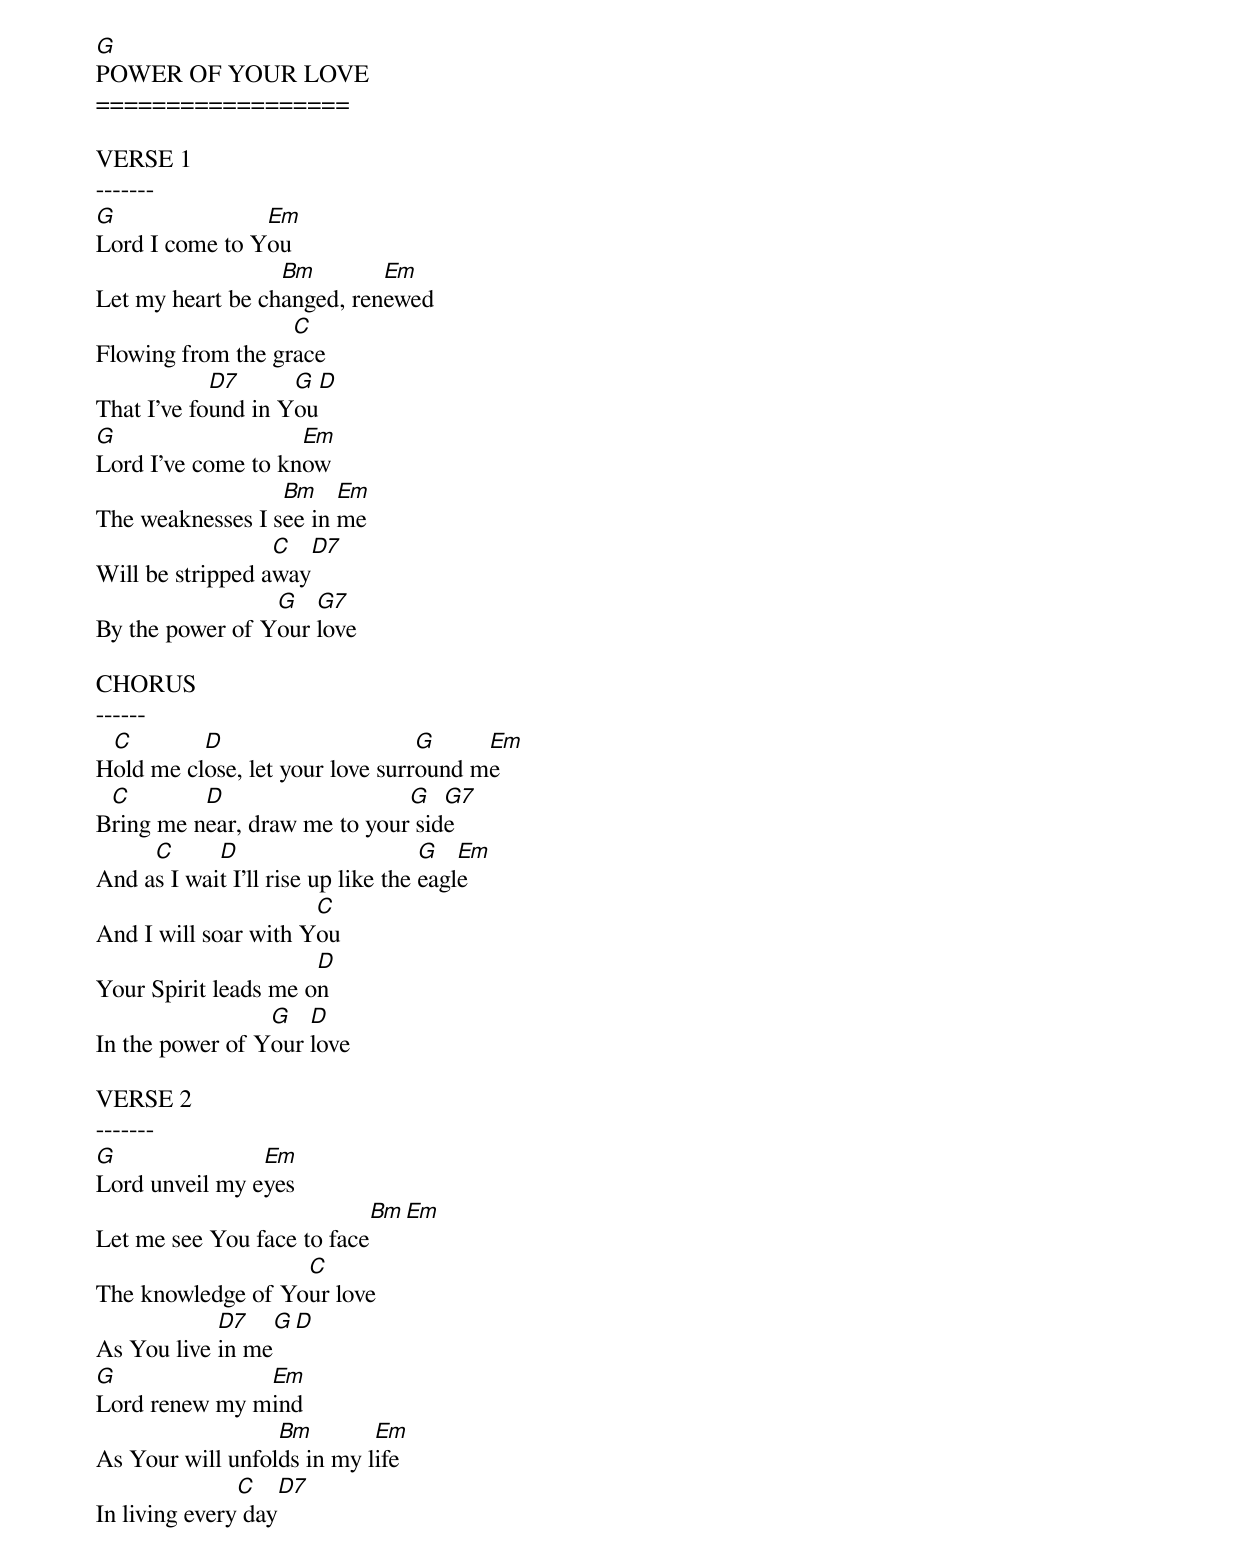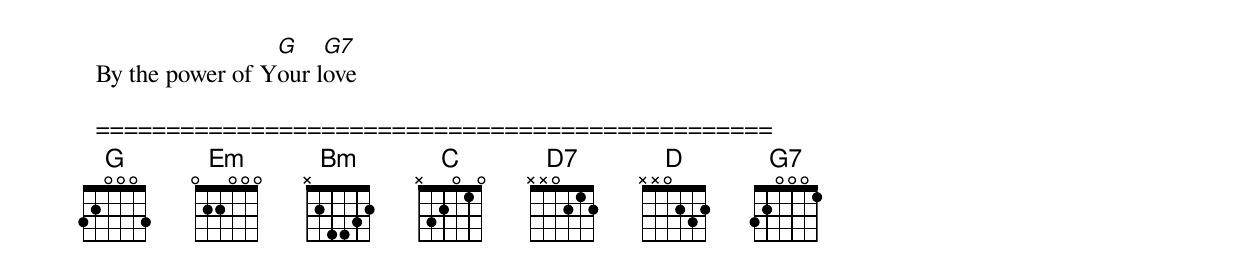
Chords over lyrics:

  G
  POWER OF YOUR LOVE
  ==================

  VERSE 1
  -------
  G               Em
  Lord I come to You
                    Bm        Em
  Let my heart be changed, renewed
                     C
  Flowing from the grace
              D7      G   D
  That I've found in You
  G                   Em
  Lord I've come to know
                    Bm    Em
  The weaknesses I see in me
                    C   D7
  Will be stripped away
                   G   G7
  By the power of Your love

  CHORUS
  ------
   C        D                      G     Em
  Hold me close, let your love surround me
   C        D                   G   G7
  Bring me near, draw me to your side
       C      D                       G   Em
  And as I wait I'll rise up like the eagle
                        C
  And I will soar with You
                        D
  Your Spirit leads me on
                   G   D
  In the power of Your love

  VERSE 2
  -------
  G               Em
  Lord unveil my eyes
                                  Bm        Em
  Let me see You face to face
                     C
  The knowledge of Your love
              D7      G   D
  As You live in me
  G              Em
  Lord renew my mind
                    Bm        Em
  As Your will unfolds in my life
                 C   D7
  In living every day
                   G    G7
  By the power of Your love

  ================================================
